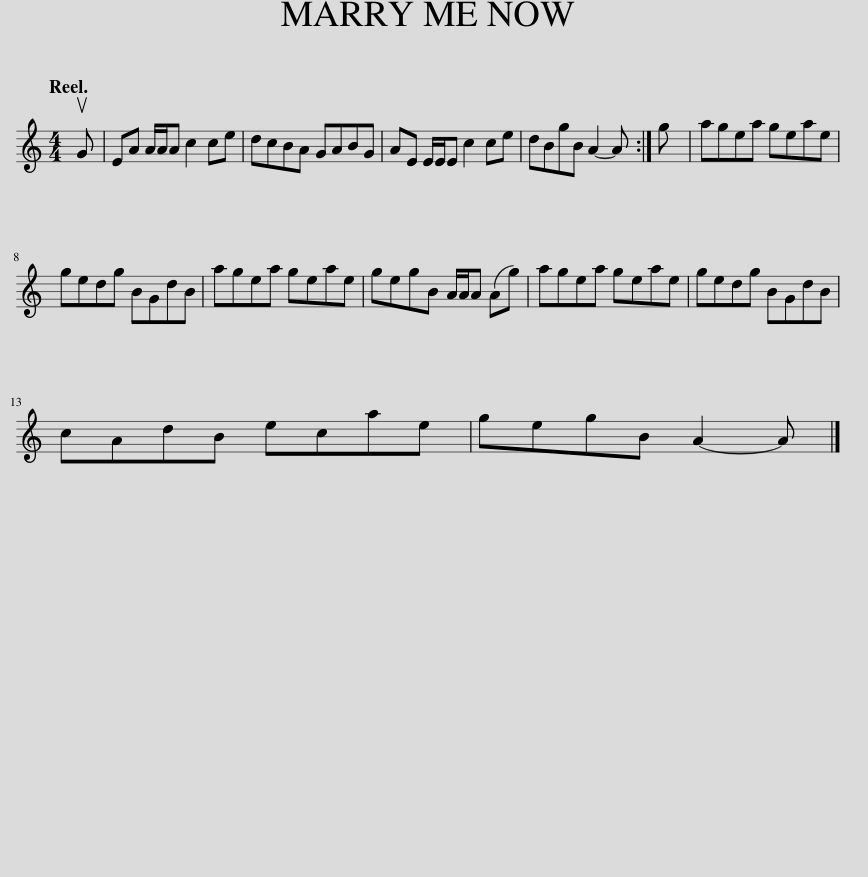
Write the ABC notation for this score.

X:1
L:1/8
Q:1/4=120
M:4/4
I:linebreak $
K:C
V:1 treble
V:1
 uG | EA A/A/A c2 ce | dcBA GABG | AE E/E/E c2 ce | dBgB A2- A :| %5
 g | agea geae |$ gedg BGdB | agea geae | gegB A/A/A (Ag) | %10
 agea geae | gedg BGdB |$ cAdB ecae | gegB A2- A |] %14
